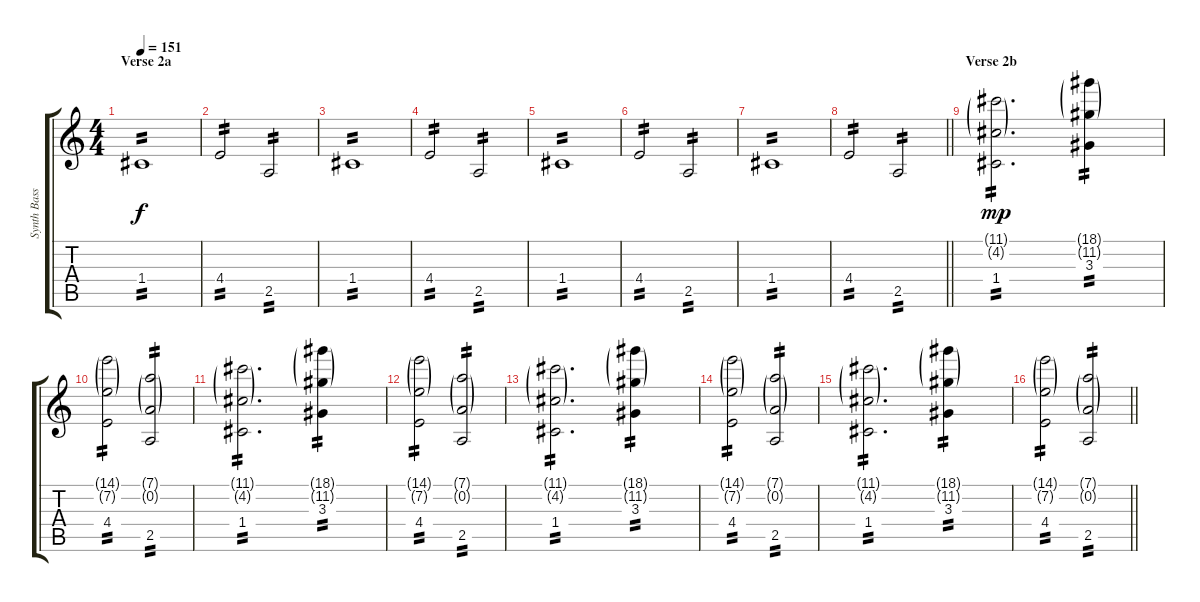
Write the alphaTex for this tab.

\track ("Synth Bass (Gordon Moakes)" "Synth Bass") {instrument electricbassfinger}
\staff {score tabs}
\tuning (D4 A3 F3 C3 G2 C2) {hide}
\ts (4 4)
\section ("" "Verse 2a")
\tempo 151
\clef g2
\ks c
1.4.1{tp 2 dy f volume 12} |
4.4.2{tp 2} 2.5.2{tp 2} |
1.4.1{tp 2} |
4.4.2{tp 2} 2.5.2{tp 2} |
1.4.1{tp 2} |
4.4.2{tp 2} 2.5.2{tp 2} |
1.4.1{tp 2} |
\barLineRight lightlight
4.4.2{tp 2} 2.5.2{tp 2} |
\section ("" "Verse 2b")
(11.1{g} 4.2{g} 1.4).2{d tp 2 dy mp volume 11} (18.1{g} 11.2{g} 3.3).4{tp 2} |
(14.1{g} 7.2{g} 4.4).2{tp 2} (7.1{g} 0.2{g} 2.5).2{tp 2} |
(11.1{g} 4.2{g} 1.4).2{d tp 2} (18.1{g} 11.2{g} 3.3).4{tp 2} |
(14.1{g} 7.2{g} 4.4).2{tp 2} (7.1{g} 0.2{g} 2.5).2{tp 2} |
(11.1{g} 4.2{g} 1.4).2{d tp 2} (18.1{g} 11.2{g} 3.3).4{tp 2} |
(14.1{g} 7.2{g} 4.4).2{tp 2} (7.1{g} 0.2{g} 2.5).2{tp 2} |
(11.1{g} 4.2{g} 1.4).2{d tp 2} (18.1{g} 11.2{g} 3.3).4{tp 2} |
\barLineRight lightlight
(14.1{g} 7.2{g} 4.4).2{tp 2} (7.1{g} 0.2{g} 2.5).2{tp 2}
